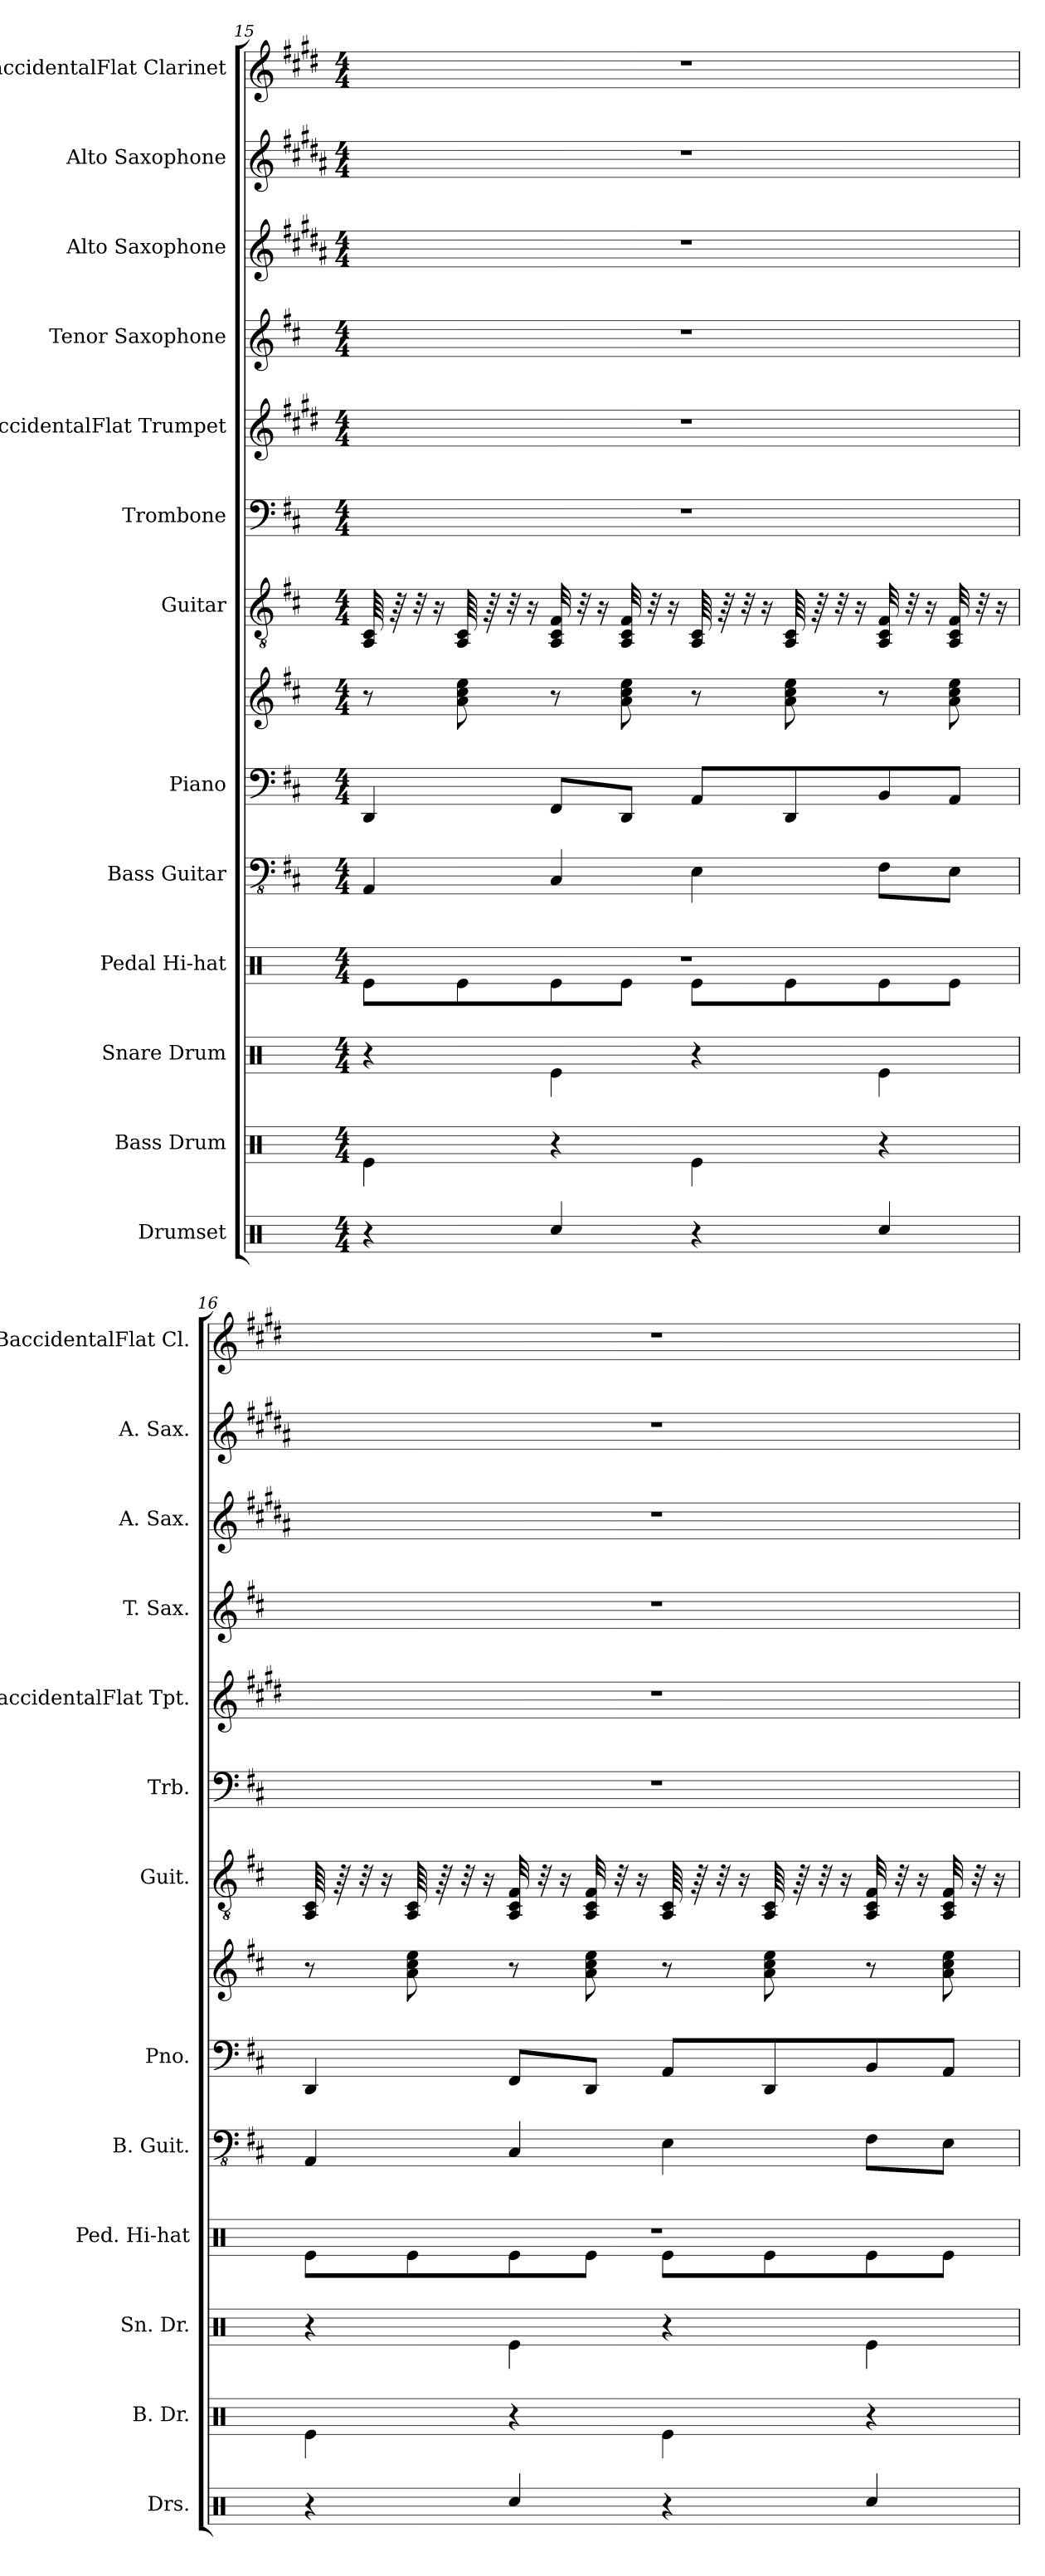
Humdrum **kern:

**kern	**kern	**kern	**kern	**kern	**kern	**kern	**kern	**kern	**kern	**kern	**kern	**kern	**kern
*part13	*part12	*part11	*part10	*part9	*part8	*part8	*part7	*part6	*part5	*part4	*part3	*part2	*part1
*staff14	*staff13	*staff12	*staff11	*staff10	*staff9	*staff8	*staff7	*staff6	*staff5	*staff4	*staff3	*staff2	*staff1
*I"Drumset	*I"Bass Drum	*I"Snare Drum	*I"Pedal Hi-hat	*I"Bass Guitar	*I"Piano	*	*I"Guitar	*I"Trombone	*I"BaccidentalFlat Trumpet	*I"Tenor Saxophone	*I"Alto Saxophone	*I"Alto Saxophone	*I"BaccidentalFlat Clarinet
*I'Drs.	*I'B. Dr.	*I'Sn. Dr.	*I'Ped. Hi-hat	*I'B. Guit.	*I'Pno.	*	*I'Guit.	*I'Trb.	*I'BaccidentalFlat Tpt.	*I'T. Sax.	*I'A. Sax.	*I'A. Sax.	*I'BaccidentalFlat Cl.
!!LO:PB:g=z
*clefX	*clefX	*clefX	*clefX	*clefFv4	*clefF4	*clefG2	*clefGv2	*clefF4	*clefG2	*clefG2	*clefG2	*clefG2	*clefG2
*	*	*	*	*	*	*	*	*	*ITrd1c2	*ITrd8c14	*ITrd5c9	*ITrd5c9	*ITrd1c2
*k[]	*k[]	*k[]	*k[]	*k[f#c#]	*k[f#c#]	*k[f#c#]	*k[f#c#]	*k[f#c#]	*k[f#c#]	*k[f#c#]	*k[f#c#]	*k[f#c#]	*k[f#c#]
*M4/4	*M4/4	*M4/4	*M4/4	*M4/4	*M4/4	*M4/4	*M4/4	*M4/4	*M4/4	*M4/4	*M4/4	*M4/4	*M4/4
=15	=15	=15	=15	=15	=15	=15	=15	=15	=15	=15	=15	=15	=15
*	*	*	*^	*	*	*	*	*	*	*	*	*	*
4r	4Re\	4r	1r	8Re\L	4AAA/	4DD/	8r	64AA/ 64C#/	1r	1r	1r	1r	1r	1r
.	.	.	.	.	.	.	.	64r	.	.	.	.	.	.
.	.	.	.	.	.	.	.	32r	.	.	.	.	.	.
.	.	.	.	.	.	.	.	16r	.	.	.	.	.	.
.	.	.	.	8Re\	.	.	8a\ 8cc#\ 8ee\	64AA/ 64C#/	.	.	.	.	.	.
.	.	.	.	.	.	.	.	64r	.	.	.	.	.	.
.	.	.	.	.	.	.	.	32r	.	.	.	.	.	.
.	.	.	.	.	.	.	.	16r	.	.	.	.	.	.
4Rcc/	4r	4Re\	.	8Re\	4CC#/	8FF#/L	8r	32AA/ 32C#/ 32F#/	.	.	.	.	.	.
.	.	.	.	.	.	.	.	32r	.	.	.	.	.	.
.	.	.	.	.	.	.	.	16r	.	.	.	.	.	.
.	.	.	.	8Re\J	.	8DD/J	8a\ 8cc#\ 8ee\	32AA/ 32C#/ 32F#/	.	.	.	.	.	.
.	.	.	.	.	.	.	.	32r	.	.	.	.	.	.
.	.	.	.	.	.	.	.	16r	.	.	.	.	.	.
4r	4Re\	4r	.	8Re\L	4EE\	8AA/L	8r	64AA/ 64C#/	.	.	.	.	.	.
.	.	.	.	.	.	.	.	64r	.	.	.	.	.	.
.	.	.	.	.	.	.	.	32r	.	.	.	.	.	.
.	.	.	.	.	.	.	.	16r	.	.	.	.	.	.
.	.	.	.	8Re\	.	8DD/	8a\ 8cc#\ 8ee\	64AA/ 64C#/	.	.	.	.	.	.
.	.	.	.	.	.	.	.	64r	.	.	.	.	.	.
.	.	.	.	.	.	.	.	32r	.	.	.	.	.	.
.	.	.	.	.	.	.	.	16r	.	.	.	.	.	.
4Rcc/	4r	4Re\	.	8Re\	8FF#\L	8BB/	8r	32AA/ 32C#/ 32F#/	.	.	.	.	.	.
.	.	.	.	.	.	.	.	32r	.	.	.	.	.	.
.	.	.	.	.	.	.	.	16r	.	.	.	.	.	.
.	.	.	.	8Re\J	8EE\J	8AA/J	8a\ 8cc#\ 8ee\	32AA/ 32C#/ 32F#/	.	.	.	.	.	.
.	.	.	.	.	.	.	.	32r	.	.	.	.	.	.
.	.	.	.	.	.	.	.	16r	.	.	.	.	.	.
!!LO:PB:g=z
=16	=16	=16	=16	=16	=16	=16	=16	=16	=16	=16	=16	=16	=16	=16
4r	4Re\	4r	1r	8Re\L	4AAA/	4DD/	8r	64AA/ 64C#/	1r	1r	1r	1r	1r	1r
.	.	.	.	.	.	.	.	64r	.	.	.	.	.	.
.	.	.	.	.	.	.	.	32r	.	.	.	.	.	.
.	.	.	.	.	.	.	.	16r	.	.	.	.	.	.
.	.	.	.	8Re\	.	.	8a\ 8cc#\ 8ee\	64AA/ 64C#/	.	.	.	.	.	.
.	.	.	.	.	.	.	.	64r	.	.	.	.	.	.
.	.	.	.	.	.	.	.	32r	.	.	.	.	.	.
.	.	.	.	.	.	.	.	16r	.	.	.	.	.	.
4Rcc/	4r	4Re\	.	8Re\	4CC#/	8FF#/L	8r	32AA/ 32C#/ 32F#/	.	.	.	.	.	.
.	.	.	.	.	.	.	.	32r	.	.	.	.	.	.
.	.	.	.	.	.	.	.	16r	.	.	.	.	.	.
.	.	.	.	8Re\J	.	8DD/J	8a\ 8cc#\ 8ee\	32AA/ 32C#/ 32F#/	.	.	.	.	.	.
.	.	.	.	.	.	.	.	32r	.	.	.	.	.	.
.	.	.	.	.	.	.	.	16r	.	.	.	.	.	.
4r	4Re\	4r	.	8Re\L	4EE\	8AA/L	8r	64AA/ 64C#/	.	.	.	.	.	.
.	.	.	.	.	.	.	.	64r	.	.	.	.	.	.
.	.	.	.	.	.	.	.	32r	.	.	.	.	.	.
.	.	.	.	.	.	.	.	16r	.	.	.	.	.	.
.	.	.	.	8Re\	.	8DD/	8a\ 8cc#\ 8ee\	64AA/ 64C#/	.	.	.	.	.	.
.	.	.	.	.	.	.	.	64r	.	.	.	.	.	.
.	.	.	.	.	.	.	.	32r	.	.	.	.	.	.
.	.	.	.	.	.	.	.	16r	.	.	.	.	.	.
4Rcc/	4r	4Re\	.	8Re\	8FF#\L	8BB/	8r	32AA/ 32C#/ 32F#/	.	.	.	.	.	.
.	.	.	.	.	.	.	.	32r	.	.	.	.	.	.
.	.	.	.	.	.	.	.	16r	.	.	.	.	.	.
.	.	.	.	8Re\J	8EE\J	8AA/J	8a\ 8cc#\ 8ee\	32AA/ 32C#/ 32F#/	.	.	.	.	.	.
.	.	.	.	.	.	.	.	32r	.	.	.	.	.	.
.	.	.	.	.	.	.	.	16r	.	.	.	.	.	.
*	*	*	*v	*v	*	*	*	*	*	*	*	*	*	*
=	=	=	=	=	=	=	=	=	=	=	=	=	=
*-	*-	*-	*-	*-	*-	*-	*-	*-	*-	*-	*-	*-	*-
